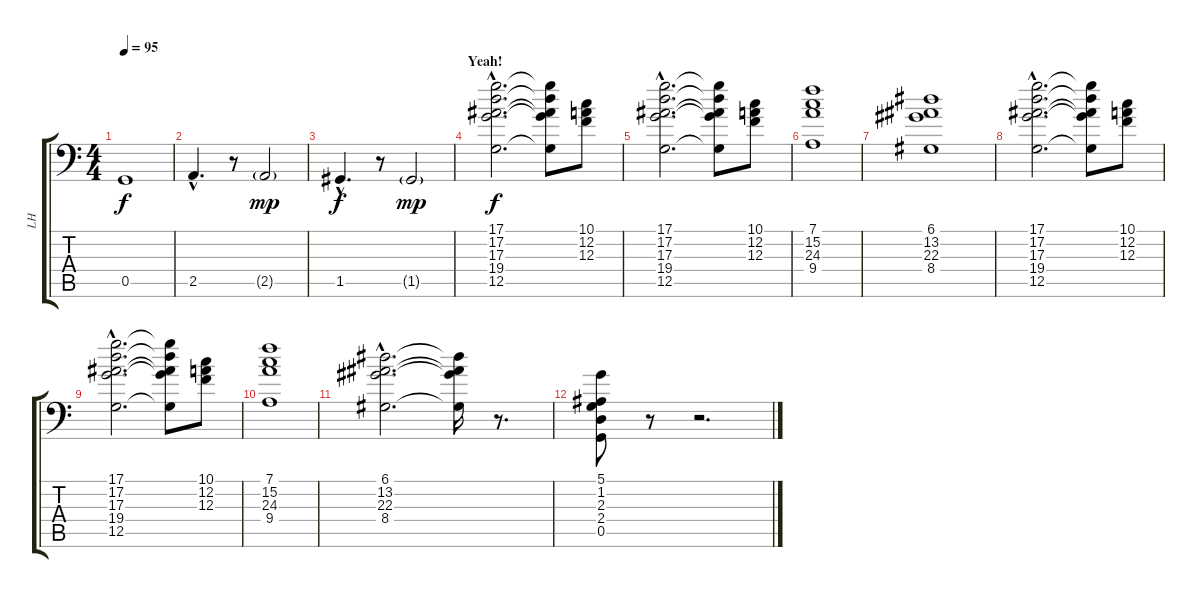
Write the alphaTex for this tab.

\track ("LH" "LH") {instrument stringensemble1}
\staff {score tabs}
\tuning (D4 A3 F3 C3 G2 Bb1) {hide}
\ts (4 4)
\tempo 95
\clef f4
\ks c
0.5{t}.1{dy f} |
2.5{hac}.4{d} r.8 2.5{g}.2{dy mp} |
1.5{hac}.4{d dy f} r.8 1.5{g}.2{dy mp} |
\section ("" "Yeah!")
(17.1{hac} 17.2{hac} 17.3{hac} 19.4{hac} 12.5{hac}).2{d dy f volume 8 instrument choiraahs} (17.1{t} 17.2{t} 17.3{t} 19.4{t} 12.5{t}).8 (10.1 12.2 12.3).8 |
(17.1{hac} 17.2{hac} 17.3{hac} 19.4{hac} 12.5{hac}).2{d} (17.1{t} 17.2{t} 17.3{t} 19.4{t} 12.5{t}).8 (10.1 12.2 12.3).8 |
(7.1 15.2 24.3 9.4).1 |
(6.1 13.2 22.3 8.4).1 |
(17.1{hac} 17.2{hac} 17.3{hac} 19.4{hac} 12.5{hac}).2{d} (17.1{t} 17.2{t} 17.3{t} 19.4{t} 12.5{t}).8 (10.1 12.2 12.3).8 |
(17.1{hac} 17.2{hac} 17.3{hac} 19.4{hac} 12.5{hac}).2{d} (17.1{t} 17.2{t} 17.3{t} 19.4{t} 12.5{t}).8 (10.1 12.2 12.3).8 |
(7.1 15.2 24.3 9.4).1 |
(6.1{hac} 13.2{hac} 22.3{hac} 8.4{hac}).2{d} (6.1{t} 13.2{t} 22.3{t} 8.4{t}).16 r.8{d} |
(5.1 1.2 2.3 2.4 0.5).8{instrument orchestrahit} r.8 r.2{d}
